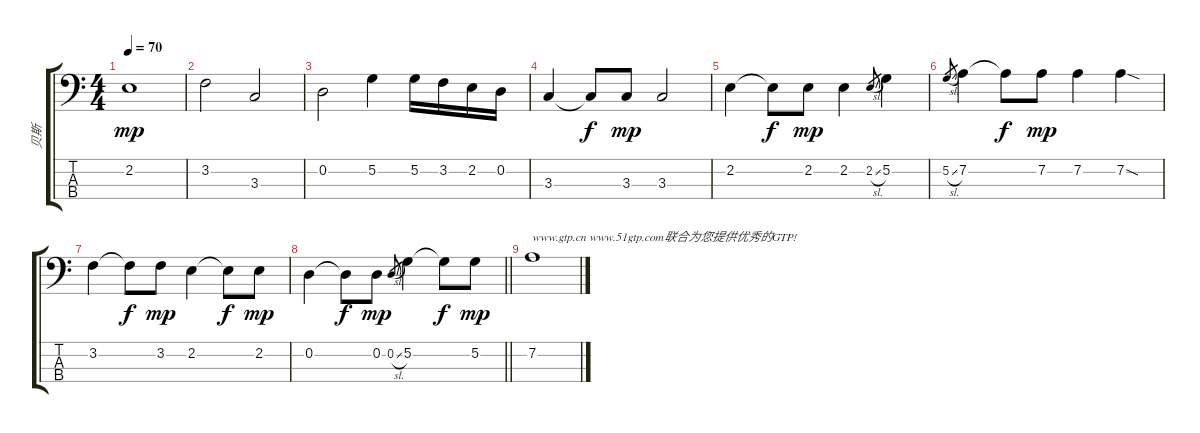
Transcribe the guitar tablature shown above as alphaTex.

\track ("贝斯" "贝斯") {instrument electricbassfinger}
\staff {score tabs}
\tuning (G2 D2 A1 E1) {hide}
\ts (4 4)
\tempo 70
\clef f4
\ks c
2.2.1{dy mp} |
3.2.2 3.3.2 |
0.2.2 5.2.4 5.2.16 3.2.16 2.2.16 0.2.16 |
3.3.4 3.3{t}.8{dy f} 3.3.8{dy mp} 3.3.2 |
2.2.4 2.2{t}.8{dy f} 2.2.8{dy mp} 2.2.4 2.2{sl}.8{gr} 5.2.4 |
5.2{sl}.8{gr} 7.2.4 7.2{t}.8{dy f} 7.2.8{dy mp} 7.2.4 7.2{sod}.4 |
3.2.4 3.2{t}.8{dy f} 3.2.8{dy mp} 2.2.4 2.2{t}.8{dy f} 2.2.8{dy mp} |
\barLineRight lightlight
0.2.4 0.2{t}.8{dy f} 0.2.8{dy mp} 0.2{sl}.8{gr} 5.2.4 5.2{t}.8{dy f} 5.2.8{dy mp} |
7.2.1{txt "www.gtp.cn www.51gtp.com联合为您提供优秀的GTP!"}
